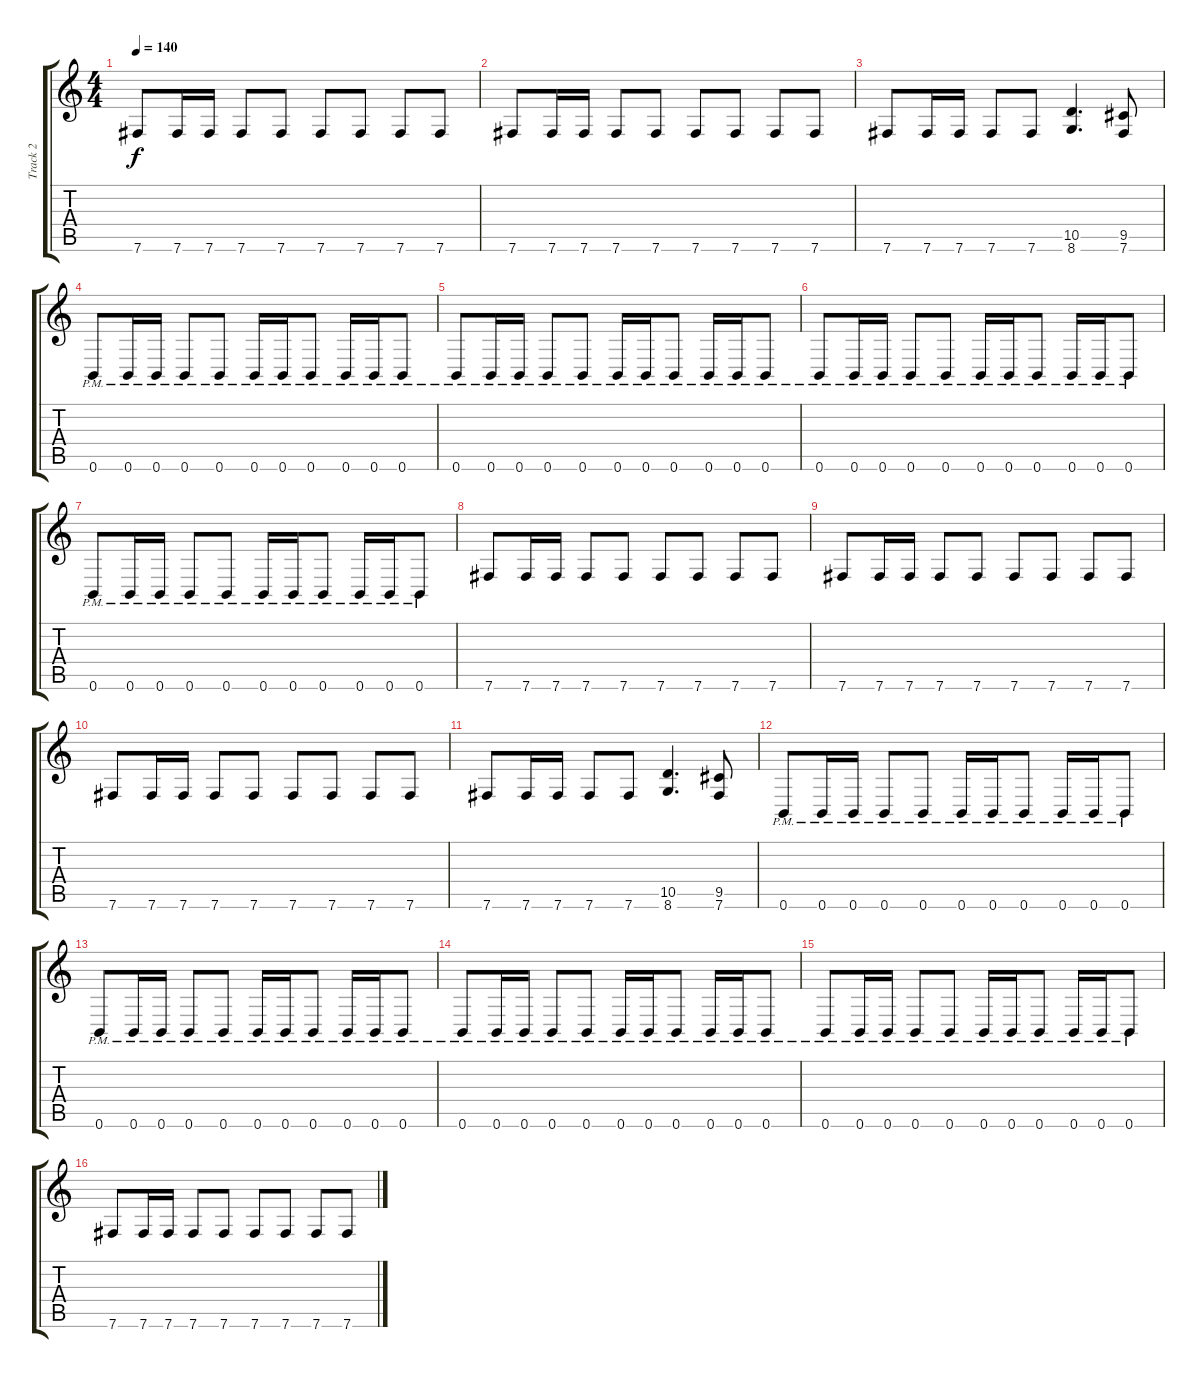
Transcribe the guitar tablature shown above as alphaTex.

\track ("Track 2" "Track 2") {instrument distortionguitar}
\staff {score tabs}
\tuning (B3 Gb3 D3 A2 E2 B1) {hide}
\ts (4 4)
\tempo 140
\clef g2
\ks c
7.6.8{dy f} 7.6.16 7.6.16 7.6.8 7.6.8 7.6.8 7.6.8 7.6.8 7.6.8 |
7.6.8 7.6.16 7.6.16 7.6.8 7.6.8 7.6.8 7.6.8 7.6.8 7.6.8 |
7.6.8 7.6.16 7.6.16 7.6.8 7.6.8 (10.5 8.6).4{d} (9.5 7.6).8 |
0.6{pm}.8 0.6{pm}.16 0.6{pm}.16 0.6{pm}.8 0.6{pm}.8 0.6{pm}.16 0.6{pm}.16 0.6{pm}.8 0.6{pm}.16 0.6{pm}.16 0.6{pm}.8 |
0.6{pm}.8 0.6{pm}.16 0.6{pm}.16 0.6{pm}.8 0.6{pm}.8 0.6{pm}.16 0.6{pm}.16 0.6{pm}.8 0.6{pm}.16 0.6{pm}.16 0.6{pm}.8 |
0.6{pm}.8 0.6{pm}.16 0.6{pm}.16 0.6{pm}.8 0.6{pm}.8 0.6{pm}.16 0.6{pm}.16 0.6{pm}.8 0.6{pm}.16 0.6{pm}.16 0.6{pm}.8 |
0.6{pm}.8 0.6{pm}.16 0.6{pm}.16 0.6{pm}.8 0.6{pm}.8 0.6{pm}.16 0.6{pm}.16 0.6{pm}.8 0.6{pm}.16 0.6{pm}.16 0.6{pm}.8 |
7.6.8 7.6.16 7.6.16 7.6.8 7.6.8 7.6.8 7.6.8 7.6.8 7.6.8 |
7.6.8 7.6.16 7.6.16 7.6.8 7.6.8 7.6.8 7.6.8 7.6.8 7.6.8 |
7.6.8 7.6.16 7.6.16 7.6.8 7.6.8 7.6.8 7.6.8 7.6.8 7.6.8 |
7.6.8 7.6.16 7.6.16 7.6.8 7.6.8 (10.5 8.6).4{d} (9.5 7.6).8 |
0.6{pm}.8 0.6{pm}.16 0.6{pm}.16 0.6{pm}.8 0.6{pm}.8 0.6{pm}.16 0.6{pm}.16 0.6{pm}.8 0.6{pm}.16 0.6{pm}.16 0.6{pm}.8 |
0.6{pm}.8 0.6{pm}.16 0.6{pm}.16 0.6{pm}.8 0.6{pm}.8 0.6{pm}.16 0.6{pm}.16 0.6{pm}.8 0.6{pm}.16 0.6{pm}.16 0.6{pm}.8 |
0.6{pm}.8 0.6{pm}.16 0.6{pm}.16 0.6{pm}.8 0.6{pm}.8 0.6{pm}.16 0.6{pm}.16 0.6{pm}.8 0.6{pm}.16 0.6{pm}.16 0.6{pm}.8 |
0.6{pm}.8 0.6{pm}.16 0.6{pm}.16 0.6{pm}.8 0.6{pm}.8 0.6{pm}.16 0.6{pm}.16 0.6{pm}.8 0.6{pm}.16 0.6{pm}.16 0.6{pm}.8 |
7.6.8 7.6.16 7.6.16 7.6.8 7.6.8 7.6.8 7.6.8 7.6.8 7.6.8
